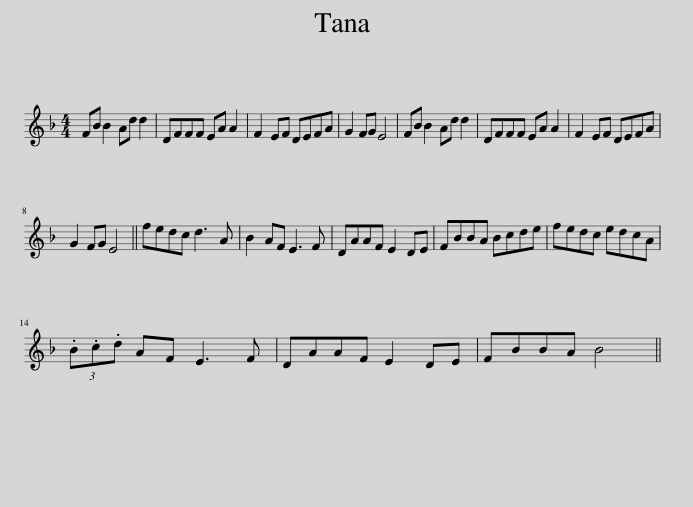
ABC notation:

X:1
L:1/8
M:4/4
I:linebreak $
K:F
V:1 treble
V:1
 FB B2 Ad d2 | DFFF EA A2 | F2 EF DEFA | G2 FG E4 | FB B2 Ad d2 | %5
 DFFF EA A2 | F2 EF DEFA |$ G2 FG E4 || fedc d3 A | B2 AF E3 F | %10
 DAAF E2 DE | FBBA Bcde | fedc edcA |$ (3.B.c.d AF E3 F | DAAF E2 DE | %15
 FBBA B4 || %16
